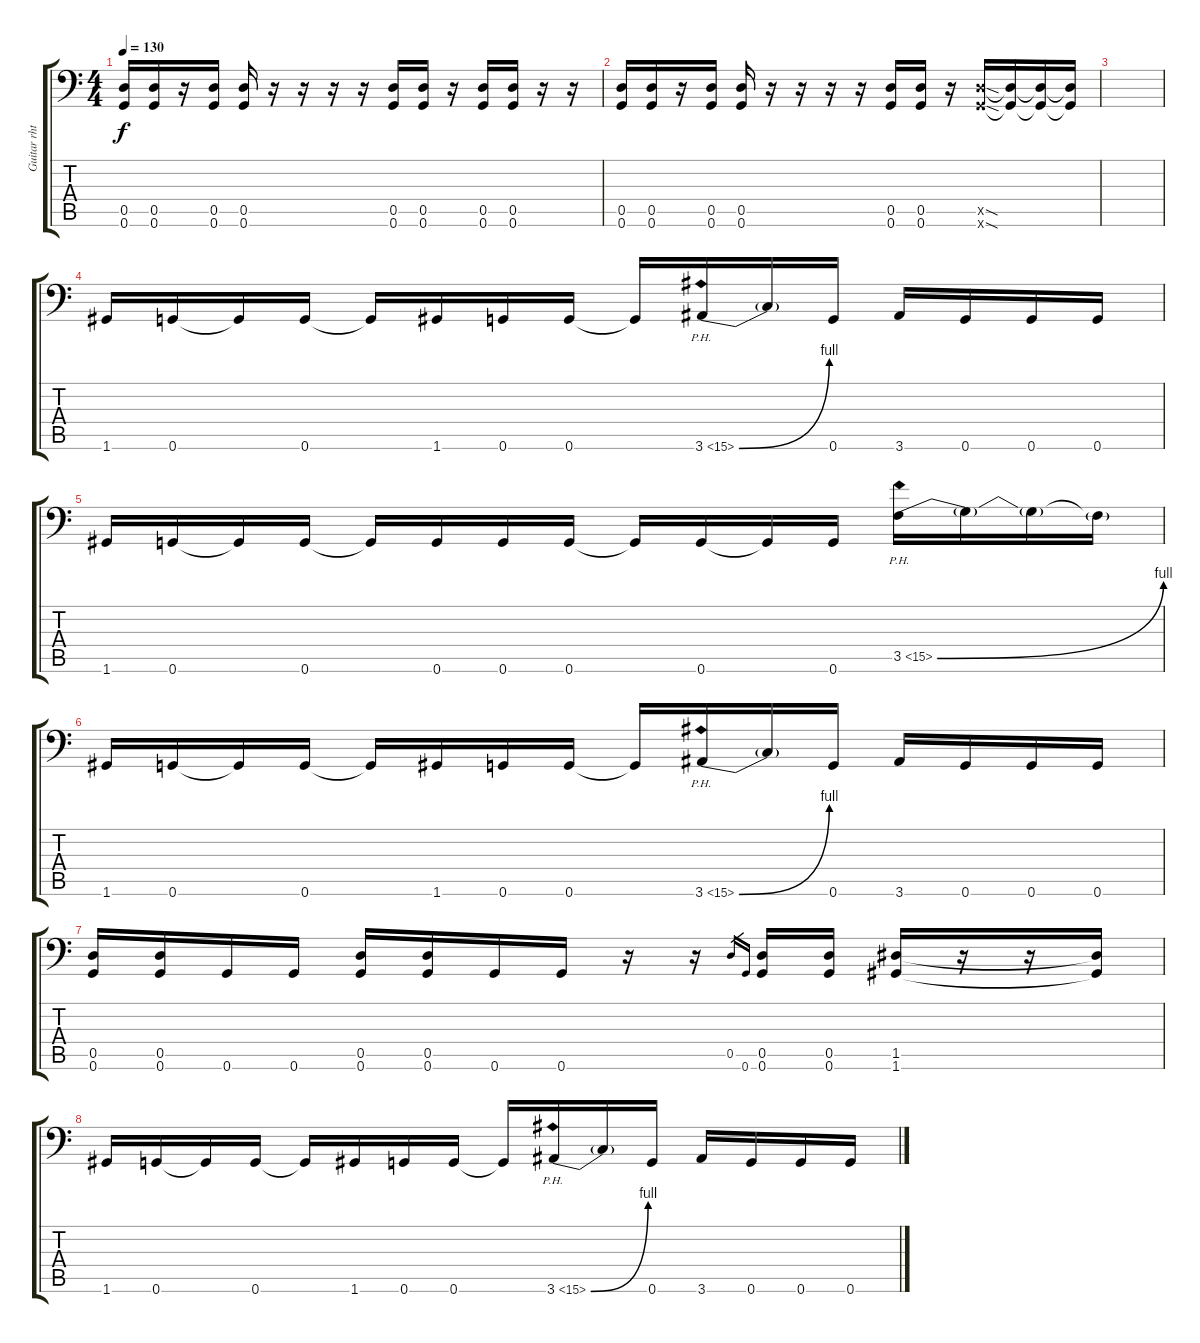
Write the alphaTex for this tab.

\track ("Guitar rhtm" "Guitar rht") {instrument distortionguitar}
\staff {score tabs}
\tuning (A3 E3 C3 G2 D2 G1) {hide}
\ts (4 4)
\tempo 130
\clef f4
\ks c
(0.5 0.6).16{dy f} (0.5 0.6).16 r.16 (0.5 0.6).16 (0.5 0.6).16 r.16 r.16 r.16 r.16 (0.5 0.6).16 (0.5 0.6).16 r.16 (0.5 0.6).16 (0.5 0.6).16 r.16 r.16 |
(0.5 0.6).16 (0.5 0.6).16 r.16 (0.5 0.6).16 (0.5 0.6).16 r.16 r.16 r.16 r.16 (0.5 0.6).16 (0.5 0.6).16 r.16 (0.5{sod x} 0.6{sod x}).16 (0.5{t} 0.6{t}).16 (0.5{t} 0.6{t}).16 (0.5{t} 0.6{t}).16 |
|
1.6.16 0.6.16 0.6{t}.16 0.6.16 0.6{t}.16 1.6.16 0.6.16 0.6.16 0.6{t}.16 3.6{be (bend 0 0 60 4) ph 12}.16 3.6{t}.16 0.6.16 3.6.16 0.6.16 0.6.16 0.6.16 |
1.6.16 0.6.16 0.6{t}.16 0.6.16 0.6{t}.16 0.6.16 0.6.16 0.6.16 0.6{t}.16 0.6.16 0.6{t}.16 0.6.16 3.5{be (bend 0 0 60 4) ph 12}.16 3.5{t}.16 3.5{t}.16 3.5{t}.16 |
1.6.16 0.6.16 0.6{t}.16 0.6.16 0.6{t}.16 1.6.16 0.6.16 0.6.16 0.6{t}.16 3.6{be (bend 0 0 60 4) ph 12}.16 3.6{t}.16 0.6.16 3.6.16 0.6.16 0.6.16 0.6.16 |
(0.5 0.6).16 (0.5 0.6).16 0.6.16 0.6.16 (0.5 0.6).16 (0.5 0.6).16 0.6.16 0.6.16 r.16 r.16 0.5.16{gr} 0.6.16{gr} (0.5 0.6).16 (0.5 0.6).16 (1.5 1.6).16 r.16 r.16 (1.5{t} 1.6{t}).16 |
1.6.16 0.6.16 0.6{t}.16 0.6.16 0.6{t}.16 1.6.16 0.6.16 0.6.16 0.6{t}.16 3.6{be (bend 0 0 60 4) ph 12}.16 3.6{t}.16 0.6.16 3.6.16 0.6.16 0.6.16 0.6.16
